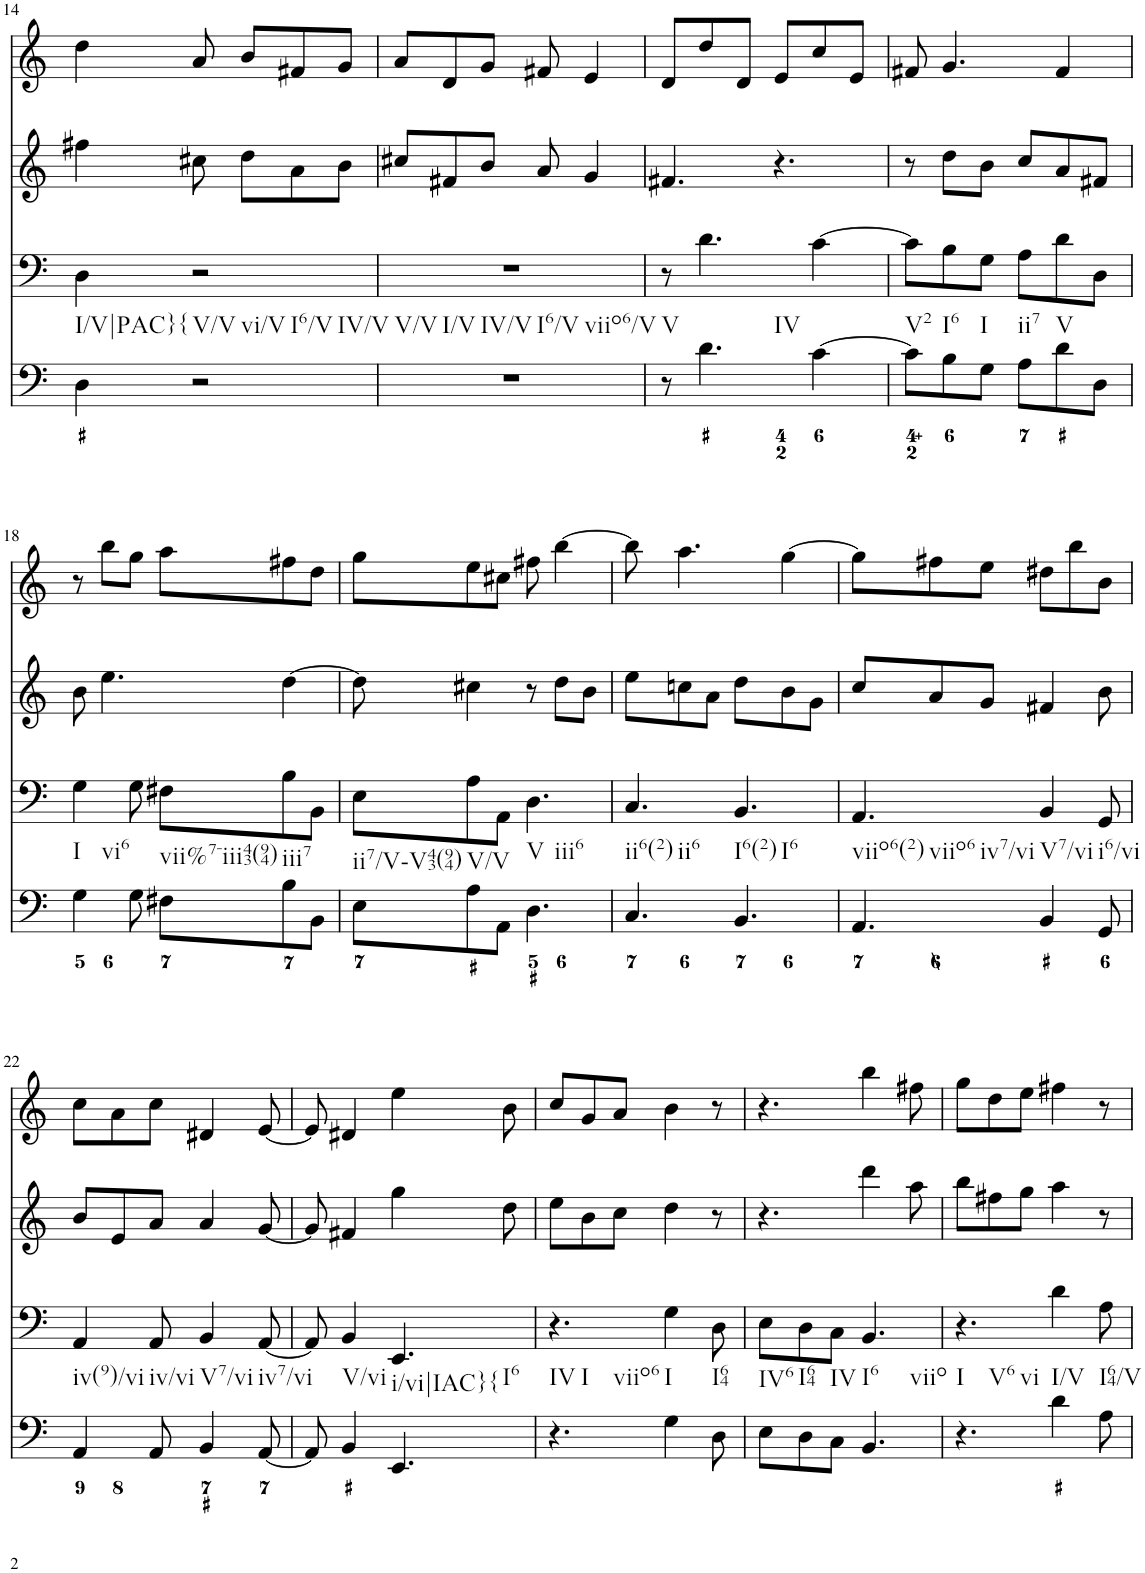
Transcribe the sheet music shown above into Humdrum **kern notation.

**kern	**kern	**kern	**kern
*part4	*part3	*part2	*part1
*staff4	*staff3	*staff2	*staff1
*I"Piano	*I"Piano	*I"Piano	*I"Piano
*I'Pno	*I'Pno	*I'Pno	*I'Pno
!!LO:PB:g=z
*clefF4	*clefF4	*clefG2	*clefG2
*k[]	*k[]	*k[]	*k[]
*M6/8	*M6/8	*M6/8	*M6/8
=14	=14	=14	=14
!	!LO:TX:b:t=I/V|PAC}{	!	!
4D\	4D\	4ff#X\	4dd\
!	!LO:TX:b:t=V/V	!	!
!	!LO:TX:b:t=vi/V	!	!
!	!LO:TX:b:t=I6/V	!	!
!	!LO:TX:b:t=IV/V	!	!
2r	2r	8cc#X\	8a/
.	.	8dd\L	8b/L
.	.	8a\	8f#X/
.	.	8b\J	8g/J
=15	=15	=15	=15
!	!LO:TX:b:t=V/V	!	!
!	!LO:TX:b:t=I/V	!	!
!	!LO:TX:b:t=IV/V	!	!
!	!LO:TX:b:t=I6/V	!	!
!	!LO:TX:b:t=viio6/V	!	!
2.r	2.r	8cc#X/L	8a/L
.	.	8f#X/	8d/
.	.	8b/J	8g/J
.	.	8a/	8f#X/
.	.	4g/	4e/
=16	=16	=16	=16
!	!LO:TX:b:t=V	!	!
8r	8r	4.f#X/	8d/L
!	!LO:TX:b:t=IV	!	!
4.d\	4.d\	.	8dd/
.	.	.	8d/J
.	.	4.r	8e/L
[4c\	[4c\	.	8cc/
.	.	.	8e/J
=17	=17	=17	=17
!	!LO:TX:b:t=V2	!	!
8c\L]	8c\L]	8r	8f#X/
!	!LO:TX:b:t=I6	!	!
8B\	8B\	8dd\L	4.g/
!	!LO:TX:b:t=I	!	!
8G\J	8G\J	8b\J	.
!	!LO:TX:b:t=ii7	!	!
8A\L	8A\L	8cc/L	.
!	!LO:TX:b:t=V	!	!
8d\	8d\	8a/	4f#/
8D\J	8D\J	8f#X/J	.
!!LO:LB:g=z
=18	=18	=18	=18
!	!LO:TX:b:t=I	!	!
!	!LO:TX:b:t=vi6	!	!
4G\	4G\	8b\	8r
.	.	4.ee\	8bb\L
8G\	8G\	.	8gg\J
!	!LO:TX:b:t=vii%7-iii43(94)	!	!
8F#X\L	8F#X\L	.	8aa\L
!	!LO:TX:b:t=iii7	!	!
8B\	8B\	[4dd\	8ff#X\
8BB\J	8BB\J	.	8dd\J
=19	=19	=19	=19
!	!LO:TX:b:t=ii7/V-V43(94)	!	!
8E\L	8E\L	8dd\]	8gg\L
!	!LO:TX:b:t=V/V	!	!
8A\	8A\	4cc#X\	8ee\
8AA\J	8AA\J	.	8cc#X\J
!	!LO:TX:b:t=V	!	!
!	!LO:TX:b:t=iii6	!	!
4.D\	4.D\	8r	8ff#X\
.	.	8dd\L	[4bb\
.	.	8b\J	.
=20	=20	=20	=20
!	!LO:TX:b:t=ii6(2)	!	!
!	!LO:TX:b:t=ii6	!	!
4.C/	4.C/	8ee\L	8bb\]
.	.	8ccn\	4.aa\
.	.	8a\J	.
!	!LO:TX:b:t=I6(2)	!	!
!	!LO:TX:b:t=I6	!	!
4.BB/	4.BB/	8dd\L	.
.	.	8b\	[4gg\
.	.	8g\J	.
=21	=21	=21	=21
!	!LO:TX:b:t=viio6(2)	!	!
!	!LO:TX:b:t=viio6	!	!
!	!LO:TX:b:t=iv7/vi	!	!
4.AA/	4.AA/	8cc/L	8gg\L]
.	.	8a/	8ff#X\
.	.	8g/J	8ee\J
!	!LO:TX:b:t=V7/vi	!	!
4BB/	4BB/	4f#X/	8dd#X\L
.	.	.	8bb\
!	!LO:TX:b:t=i6/vi	!	!
8GG/	8GG/	8b\	8b\J
!!LO:LB:g=z
=22	=22	=22	=22
!	!LO:TX:b:t=iv(9)/vi	!	!
4AA/	4AA/	8b/L	8cc\L
.	.	8e/	8a\
!	!LO:TX:b:t=iv/vi	!	!
8AA/	8AA/	8a/J	8cc\J
!	!LO:TX:b:t=V7/vi	!	!
4BB/	4BB/	4a/	4d#X/
!	!LO:TX:b:t=iv7/vi	!	!
[8AA/	[8AA/	[8g/	[8e/
=23	=23	=23	=23
8AA/]	8AA/]	8g/]	8e/]
!	!LO:TX:b:t=V/vi	!	!
4BB/	4BB/	4f#X/	4d#X/
!	!LO:TX:b:t=i/vi|IAC}{	!	!
!	!LO:TX:b:t=I6	!	!
4.EE/	4.EE/	4gg\	4ee\
.	.	8dd\	8b\
=24	=24	=24	=24
!	!LO:TX:b:t=IV	!	!
!	!LO:TX:b:t=I	!	!
!	!LO:TX:b:t=viio6	!	!
4.r	4.r	8ee\L	8cc/L
.	.	8b\	8g/
.	.	8cc\J	8a/J
!	!LO:TX:b:t=I	!	!
4G\	4G\	4dd\	4b\
!	!LO:TX:b:t=I64	!	!
8D\	8D\	8r	8r
=25	=25	=25	=25
!	!LO:TX:b:t=IV6	!	!
8E\L	8E\L	4.r	4.r
!	!LO:TX:b:t=I64	!	!
8D\	8D\	.	.
!	!LO:TX:b:t=IV	!	!
8C\J	8C\J	.	.
!	!LO:TX:b:t=I6	!	!
!	!LO:TX:b:t=viio	!	!
4.BB/	4.BB/	4ddd\	4bb\
.	.	8aa\	8ff#X\
=26	=26	=26	=26
!	!LO:TX:b:t=I	!	!
!	!LO:TX:b:t=V6	!	!
!	!LO:TX:b:t=vi	!	!
4.r	4.r	8bb\L	8gg\L
.	.	8ff#X\	8dd\
.	.	8gg\J	8ee\J
!	!LO:TX:b:t=I/V	!	!
4d\	4d\	4aa\	4ff#X\
!	!LO:TX:b:t=I64/V	!	!
8A\	8A\	8r	8r
=	=	=	=
*-	*-	*-	*-
